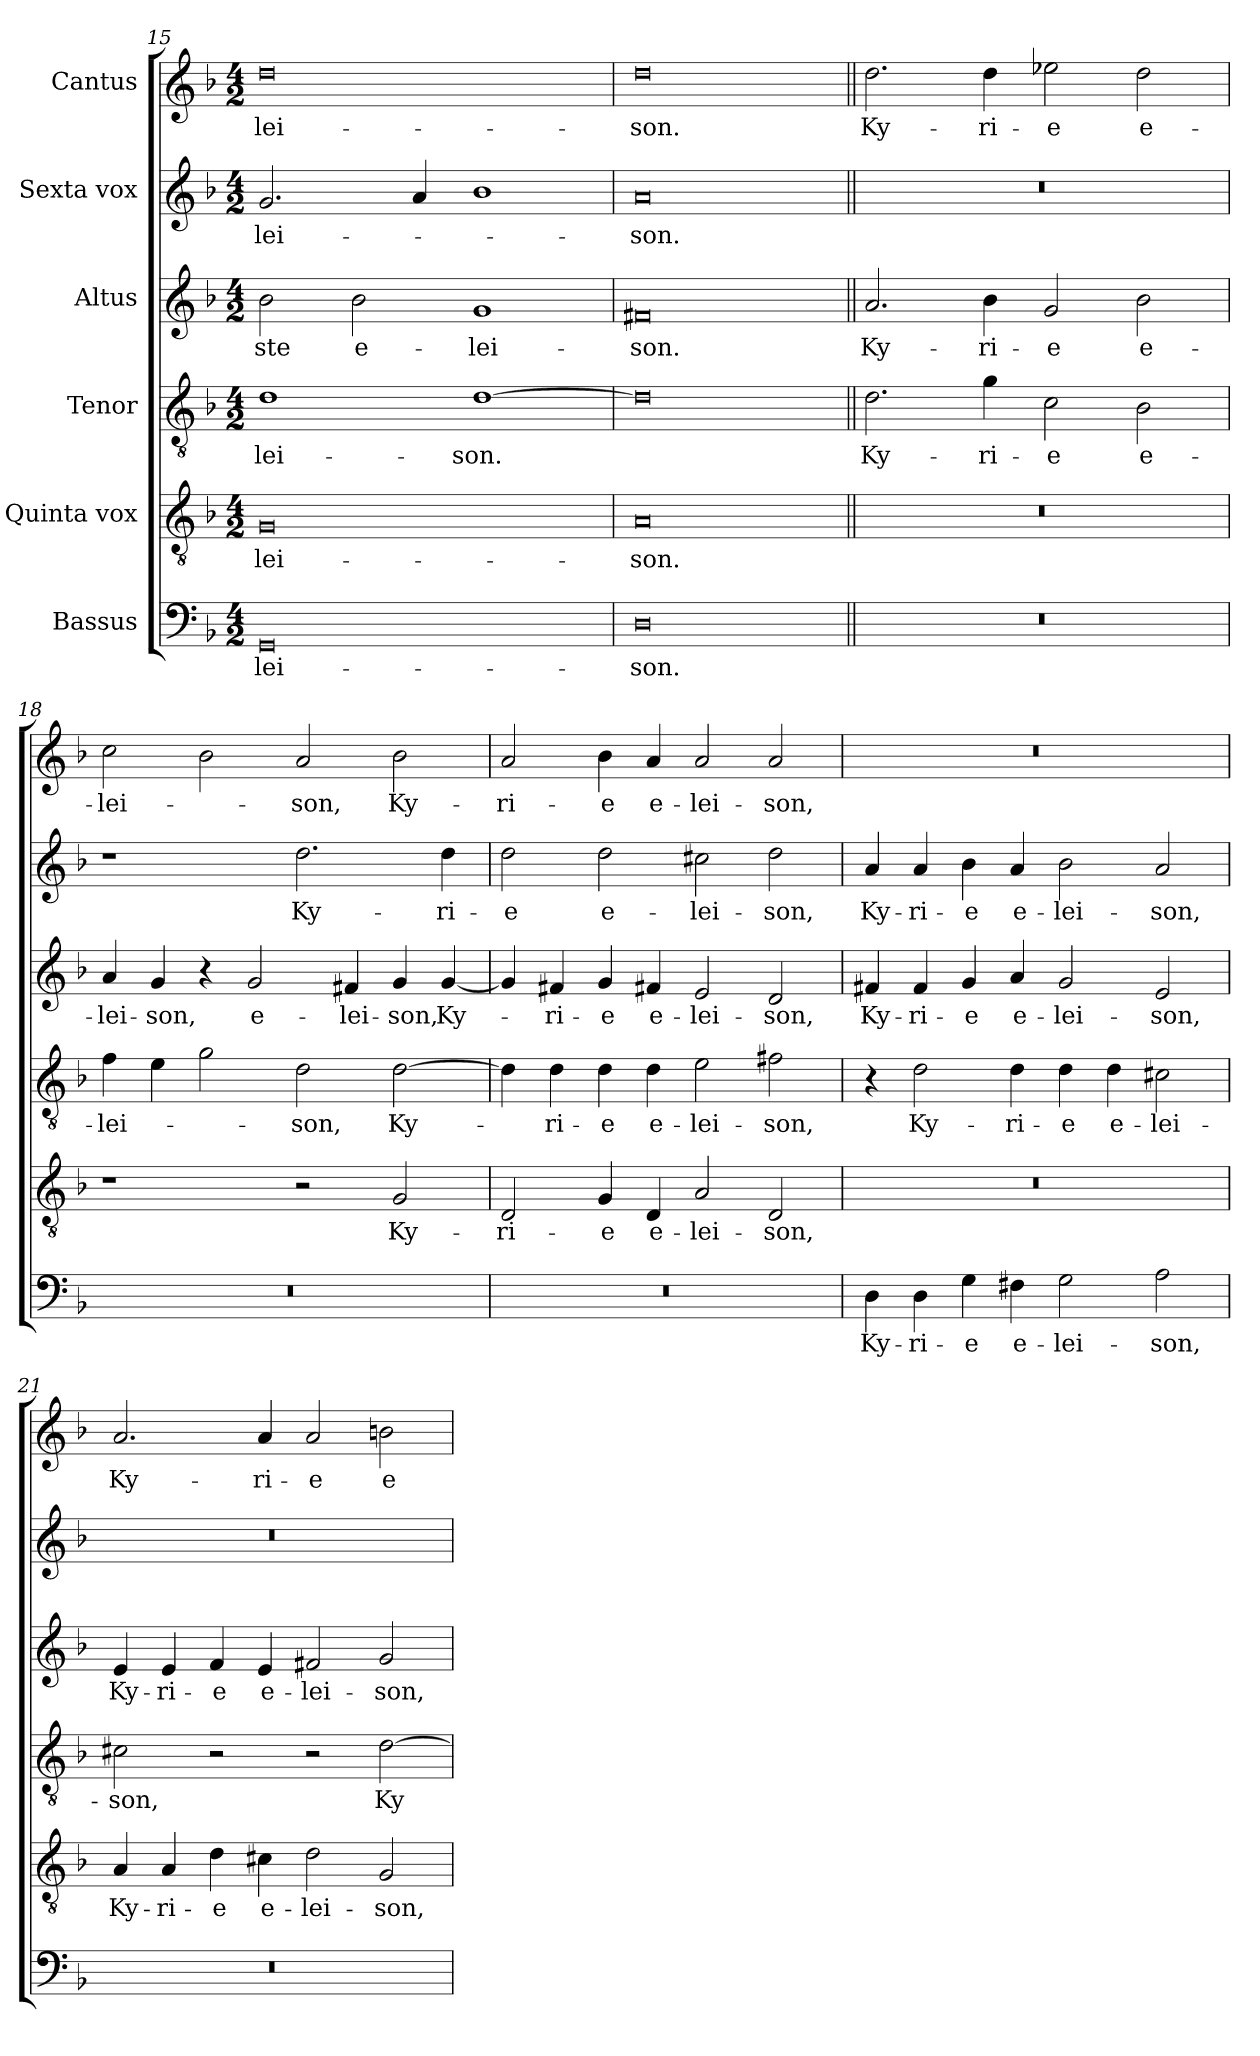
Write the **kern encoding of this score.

**kern	**text	**kern	**text	**kern	**text	**kern	**text	**kern	**text	**kern	**text
*part6	*part6	*part5	*part5	*part4	*part4	*part3	*part3	*part2	*part2	*part1	*part1
*staff6	*staff6	*staff5	*staff5	*staff4	*staff4	*staff3	*staff3	*staff2	*staff2	*staff1	*staff1
*I"Bassus	*	*I"Quinta vox	*	*I"Tenor	*	*I"Altus	*	*I"Sexta vox	*	*I"Cantus	*
*clefF4	*	*clefGv2	*	*clefGv2	*	*clefG2	*	*clefG2	*	*clefG2	*
*k[b-]	*	*k[b-]	*	*k[b-]	*	*k[b-]	*	*k[b-]	*	*k[b-]	*
*M4/2	*	*M4/2	*	*M4/2	*	*M4/2	*	*M4/2	*	*M4/2	*
=15	=15	=15	=15	=15	=15	=15	=15	=15	=15	=15	=15
0GG/	-lei-	0G/	-lei-	1d\	-lei-	2b-\	-ste	2.g/	-lei-	0dd\	-lei-
.	.	.	.	.	.	2b-\	e-	.	.	.	.
.	.	.	.	.	.	.	.	4a/	.	.	.
.	.	.	.	[1d\	-son.	1g/	-lei-	1b-\	.	.	.
=16	=16	=16	=16	=16	=16	=16	=16	=16	=16	=16	=16
0D\	-son.	0A/	-son.	0d\]	.	0f#X/	-son.	0a/	-son.	0dd\	-son.
=17||	=17||	=17||	=17||	=17||	=17||	=17||	=17||	=17||	=17||	=17||	=17||
0r	.	0r	.	2.d\	Ky-	2.a/	Ky-	0r	.	2.dd\	Ky-
.	.	.	.	4g\	-ri-	4b-\	-ri-	.	.	4dd\	-ri-
.	.	.	.	2c\	-e	2g/	-e	.	.	2ee-X\	-e
.	.	.	.	2B-\	e-	2b-\	e-	.	.	2dd\	e-
=18	=18	=18	=18	=18	=18	=18	=18	=18	=18	=18	=18
0r	.	1r	.	4f\	-lei-	4a/	-lei-	1r	.	2cc\	-lei-
.	.	.	.	4e\	.	4g/	-son,	.	.	.	.
.	.	.	.	2g\	.	4r	.	.	.	2b-\	.
.	.	.	.	.	.	2g/	e-	.	.	.	.
.	.	2r	.	2d\	-son,	.	.	2.dd\	Ky-	2a/	-son,
.	.	.	.	.	.	4f#X/	-lei-	.	.	.	.
.	.	2G/	Ky-	[2d\	Ky-	4g/	-son,	.	.	2b-\	Ky-
.	.	.	.	.	.	[4g/	Ky-	4dd\	-ri-	.	.
=19	=19	=19	=19	=19	=19	=19	=19	=19	=19	=19	=19
0r	.	2D/	-ri-	4d\]	.	4g/]	.	2dd\	-e	2a/	-ri-
.	.	.	.	4d\	-ri-	4f#X/	-ri-	.	.	.	.
.	.	4G/	-e	4d\	-e	4g/	-e	2dd\	e-	4b-\	-e
.	.	4D/	e-	4d\	e-	4f#X/	e-	.	.	4a/	e-
.	.	2A/	-lei-	2e\	-lei-	2e/	-lei-	2cc#X\	-lei-	2a/	-lei-
.	.	2D/	-son,	2f#X\	-son,	2d/	-son,	2dd\	-son,	2a/	-son,
=20	=20	=20	=20	=20	=20	=20	=20	=20	=20	=20	=20
4D\	Ky-	0r	.	4r	.	4f#X/	Ky-	4a/	Ky-	0r	.
4D\	-ri-	.	.	2d\	Ky-	4f#/	-ri-	4a/	-ri-	.	.
4G\	-e	.	.	.	.	4g/	-e	4b-\	-e	.	.
4F#X\	e-	.	.	4d\	-ri-	4a/	e-	4a/	e-	.	.
2G\	-lei-	.	.	4d\	-e	2g/	-lei-	2b-\	-lei-	.	.
.	.	.	.	4d\	e-	.	.	.	.	.	.
2A\	-son,	.	.	2c#X\	-lei-	2e/	-son,	2a/	-son,	.	.
=21	=21	=21	=21	=21	=21	=21	=21	=21	=21	=21	=21
0r	.	4A/	Ky-	2c#X\	-son,	4e/	Ky-	0r	.	2.a/	Ky-
.	.	4A/	-ri-	.	.	4e/	-ri-	.	.	.	.
.	.	4d\	-e	2r	.	4f/	-e	.	.	.	.
.	.	4c#X\	e-	.	.	4e/	e-	.	.	4a/	-ri-
.	.	2d\	-lei-	2r	.	2f#X/	-lei-	.	.	2a/	-e
.	.	2G/	-son,	[2d\	Ky-	2g/	-son,	.	.	2bn\	e-
=	=	=	=	=	=	=	=	=	=	=	=
*-	*-	*-	*-	*-	*-	*-	*-	*-	*-	*-	*-
